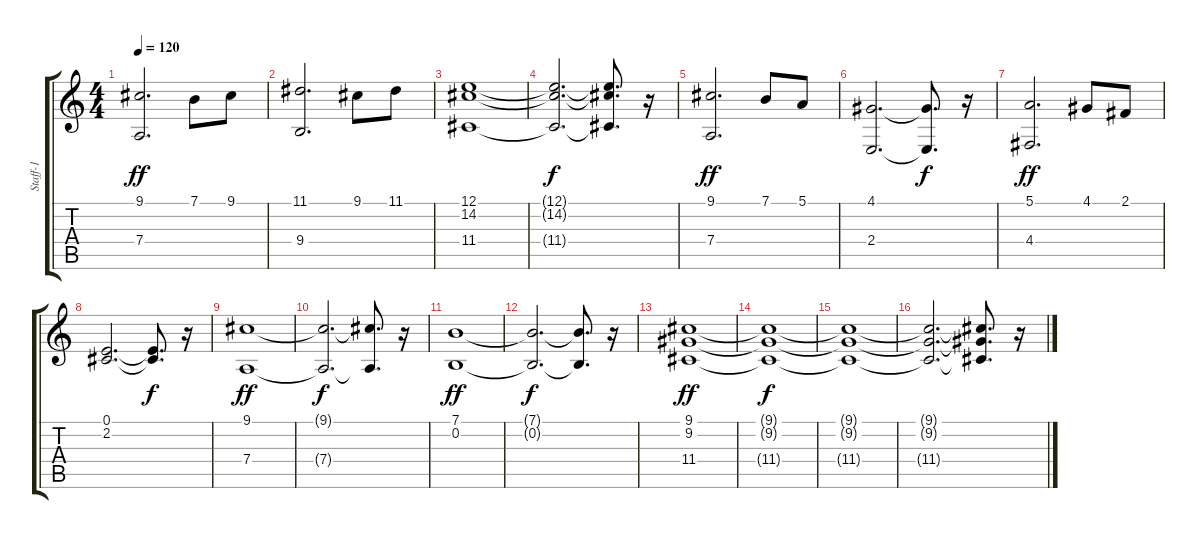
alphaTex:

\track ("Staff-1" "Staff-1") {instrument pad2warm}
\staff {score tabs}
\tuning (E4 B3 G3 D3 A2 E2) {hide}
\ts (4 4)
\tempo 120
\clef g2
\ks c
(9.1 7.4).2{d dy ff} 7.1.8 9.1.8 |
(11.1 9.4).2{d} 9.1.8 11.1.8 |
(12.1 14.2 11.4).1 |
(12.1{t} 14.2{t} 11.4{t}).2{d dy f} (12.1{t} 14.2{t} 11.4{t}).8{d} r.16 |
(9.1 7.4).2{d dy ff} 7.1.8 5.1.8 |
(4.1 2.4).2{d} (4.1{t} 2.4{t}).8{d dy f} r.16 |
(5.1 4.4).2{d dy ff} 4.1.8 2.1.8 |
(0.1 2.2).2{d} (0.1{t} 2.2{t}).8{d dy f} r.16 |
(9.1 7.4).1{dy ff} |
(9.1{t} 7.4{t}).2{d dy f} (9.1{t} 7.4{t}).8{d} r.16 |
(7.1 0.2).1{dy ff} |
(7.1{t} 0.2{t}).2{d dy f} (7.1{t} 0.2{t}).8{d} r.16 |
(9.1 9.2 11.4).1{dy ff} |
(9.1{t} 9.2{t} 11.4{t}).1{dy f} |
(9.1{t} 9.2{t} 11.4{t}).1 |
(9.1{t} 9.2{t} 11.4{t}).2{d} (9.1{t} 9.2{t} 11.4{t}).8{d} r.16
